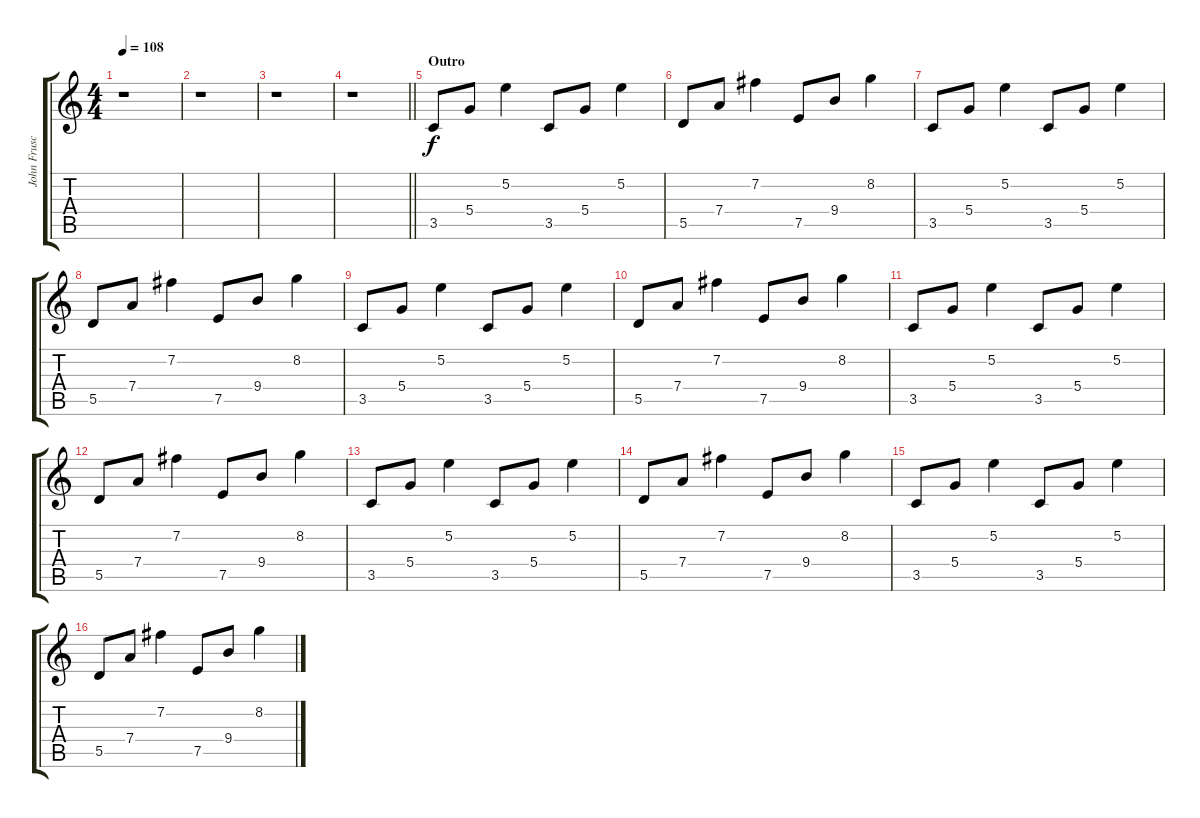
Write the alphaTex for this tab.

\track ("John Frusciante | Gtr. 2" "John Frusc") {instrument electricguitarjazz}
\staff {score tabs}
\tuning (E4 B3 G3 D3 A2 E2) {hide}
\ts (4 4)
\tempo 108
\clef g2
\ks c
r.1{dy f} |
r.1 |
r.1 |
\barLineRight lightlight
r.1 |
\section ("" "Outro")
3.5.8 5.4.8 5.2.4 3.5.8 5.4.8 5.2.4 |
5.5.8 7.4.8 7.2.4 7.5.8 9.4.8 8.2.4 |
3.5.8 5.4.8 5.2.4 3.5.8 5.4.8 5.2.4 |
5.5.8 7.4.8 7.2.4 7.5.8 9.4.8 8.2.4 |
3.5.8 5.4.8 5.2.4 3.5.8 5.4.8 5.2.4 |
5.5.8 7.4.8 7.2.4 7.5.8 9.4.8 8.2.4 |
3.5.8 5.4.8 5.2.4 3.5.8 5.4.8 5.2.4 |
5.5.8 7.4.8 7.2.4 7.5.8 9.4.8 8.2.4 |
3.5.8 5.4.8 5.2.4 3.5.8 5.4.8 5.2.4 |
5.5.8 7.4.8 7.2.4 7.5.8 9.4.8 8.2.4 |
3.5.8 5.4.8 5.2.4 3.5.8 5.4.8 5.2.4 |
5.5.8 7.4.8 7.2.4 7.5.8 9.4.8 8.2.4
